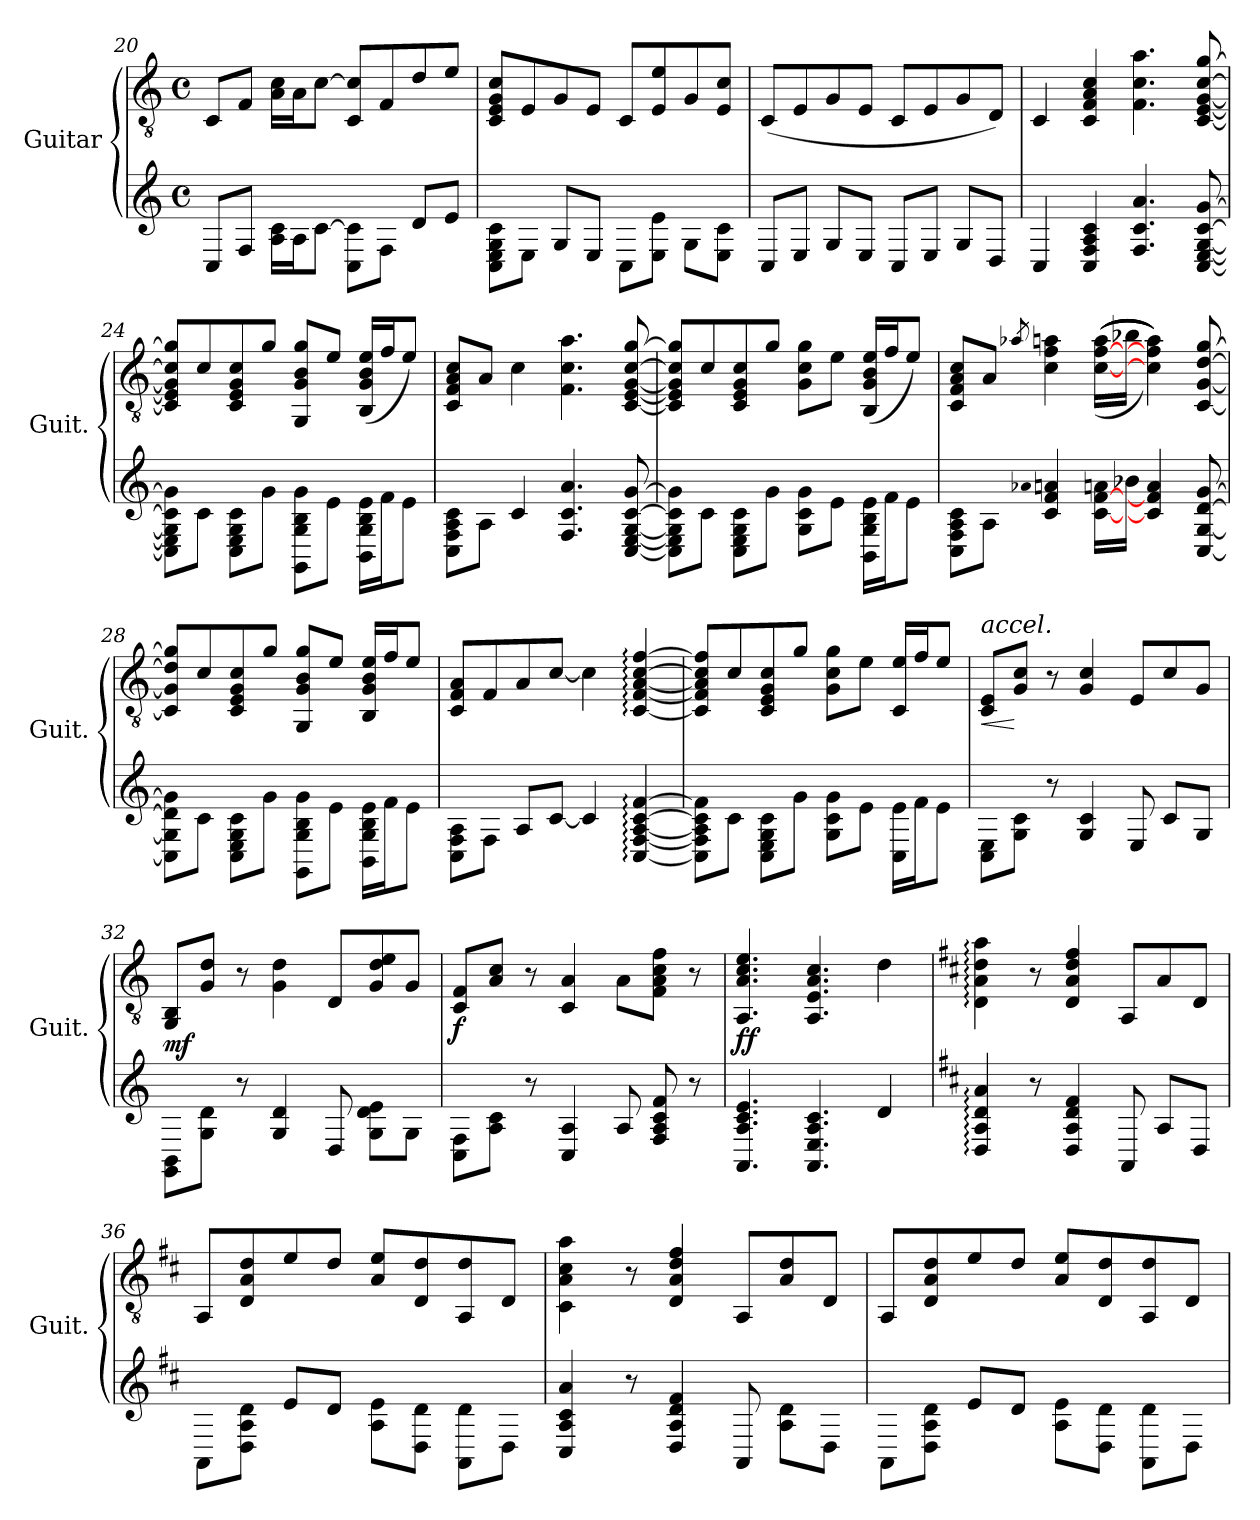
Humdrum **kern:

**kern	**kern	**dynam
*part1	*part1	*part1
*staff2	*staff1	*staff1/2
*I"Guitar	*	*
*I'Guit.	*	*
!!LO:PB:g=z
*	*clefGv2	*
*k[]	*k[]	*
*M4/4	*M4/4	*
*met(c)	*met(c)	*
=20	=20	=20
8CL	8C/L	.
8FJ	8F/J	.
16A\ 16c\LL	16A\ 16c\LL	.
16AJ	16A\J	.
[8cJ	[8c\J	.
8C\ 8c]\L	8C/ 8c/]L	.
8FJ	8F/	.
8dL	8d/	.
8eJ	8e/J	.
=21	=21	=21
8C\ 8E\ 8G\ 8c\L	8C/ 8E/ 8G/ 8c/L	.
8EJ	8E/	.
8GL	8G/	.
8EJ	8E/J	.
8CL	8C/L	.
8E\ 8e\J	8E/ 8e/	.
8GL	8G/	.
8E\ 8c\J	8E/ 8c/J	.
=22	=22	=22
8CL	(<8C/L	.
8EJ	8E/	.
8GL	8G/	.
8EJ	8E/J	.
8CL	8C/L	.
8EJ	8E/	.
8GL	8G/	.
8DJ	8D/J)	.
=23	=23	=23
4C	4C/	.
4C 4F 4A 4c	4C/ 4F/ 4A/ 4c/	.
4.F 4.c 4.a	4.F\ 4.c\ 4.a\	.
[8C [8E [8G [8c [8g	[8C/ [8E/ [8G/ [8c/ [8g/	.
=24	=24	=24
8C]\ 8E]\ 8G]\ 8c]\ 8g]\L	8C/] 8E/] 8G/] 8c/] 8g/]L	.
8cJ	8c/	.
8C\ 8E\ 8G\ 8c\L	8C/ 8E/ 8G/ 8c/	.
8gJ	8g/J	.
8GG\ 8G\ 8B\ 8g\L	8GG/ 8G/ 8B/ 8g/L	.
8eJ	8e/J	.
16BB\ 16G\ 16B\ 16e\LL	(<16BB/ 16G/ 16B/ 16e/LL	.
16fJ	16f/J	.
8eJ	8e/J)	.
!!LO:LB:g=z
=25	=25	=25
8C\ 8F\ 8A\ 8c\L	8C/ 8F/ 8A/ 8c/L	.
8AJ	8A/J	.
4c	4c\	.
4.F 4.c 4.a	4.F\ 4.c\ 4.a\	.
[8C [8E [8G [8c [8g	[8C/ [8E/ [8G/ [8c/ [8g/	.
=26	=26	=26
8C]\ 8E]\ 8G]\ 8c]\ 8g]\L	8C/] 8E/] 8G/] 8c/] 8g/]L	.
8cJ	8c/	.
8C\ 8E\ 8G\ 8c\L	8C/ 8E/ 8G/ 8c/	.
8gJ	8g/J	.
8G\ 8c\ 8g\L	8G\ 8c\ 8g\L	.
8eJ	8e\J	.
16BB\ 16G\ 16B\ 16e\LL	(<16BB/ 16G/ 16B/ 16e/LL	.
16fJ	16f/J	.
8eJ	8e/J)	.
=27	=27	=27
8C\ 8F\ 8A\ 8c\L	8C/ 8F/ 8A/ 8c/L	.
8AJ	8A/J	.
qa-	8qa-X/	.
4c 4f 4a	4c\ 4f\ 4an\	.
[16c\ [16f\ 16an\LL	(<(<(<(<(<(<[16c\ [16f\ 16a\LL	.
16b-JJ	16b-X\JJ	.
4c] 4f] 4a	((((((4c\] 4f\] 4a\))))))	.
[8C [8G [8d [8g	[8C/ [8G/ [8d/ [8g/	.
=28	=28	=28
8C]\ 8G]\ 8d]\ 8g]\L	8C/] 8G/] 8d/] 8g/]L	.
8cJ	8c/	.
8C\ 8E\ 8G\ 8c\L	8C/ 8E/ 8G/ 8c/	.
8gJ	8g/J	.
8GG\ 8G\ 8B\ 8g\L	8GG/ 8G/ 8B/ 8g/L	.
8eJ	8e/J	.
16BB\ 16G\ 16B\ 16e\LL	16BB/ 16G/ 16B/ 16e/LL	.
16fJ	16f/J	.
8eJ	8e/J	.
!!LO:LB:g=z
=29	=29	=29
8C\ 8F\ 8A\L	8C/ 8F/ 8A/L	.
8FJ	8F/	.
8AL	8A/	.
[8cJ	[8c/J	.
4c]	4c\]	.
[4C: [4F: [4A: [4c: [4f:	[4C/: [4F/: [4A/: [4c/: [4f/:	.
=30	=30	=30
8C]\ 8F]\ 8A]\ 8c]\ 8f]\L	8C/] 8F/] 8A/] 8c/] 8f/]L	.
8cJ	8c/	.
8C\ 8E\ 8G\ 8c\L	8C/ 8E/ 8G/ 8c/	.
8gJ	8g/J	.
8G\ 8c\ 8g\L	8G\ 8c\ 8g\L	.
8eJ	8e\J	.
16C\ 16e\LL	16C/ 16e/LL	.
16fJ	16f/J	.
8eJ	8e/J	.
=31	=31	=31
!	!LO:TX:a:i:t=accel.	!
!	!	!LO:HP:b
8C\ 8E\L	8C/ 8E/L	<
8G\ 8c\J	8G/ 8c/J	[
8r	8r	.
4G 4c	4G/ 4c/	.
8E	8E/L	.
8cL	8c/	.
8GJ	8G/J	.
=32	=32	=32
!	!	!LO:DY:b
8GG\ 8BB\L	8GG/ 8BB/L	mf
8G\ 8d\J	8G/ 8d/J	.
8r	8r	.
4G 4d	4G\ 4d\	.
8D	8D/L	.
8G\ 8d\ 8e\L	8G/ 8d/ 8e/	.
8GJ	8G/J	.
=33	=33	=33
!	!	!LO:DY:b
8C\ 8F\L	8C/ 8F/L	f
8A\ 8c\J	8A/ 8c/J	.
8r	8r	.
4C 4A	4C/ 4A/	.
8A	8A\L	.
8F 8A 8c 8f	8F\ 8A\ 8c\ 8f\J	.
8r	8r	.
!!LO:LB:g=z
=34	=34	=34
!	!	!LO:DY:b
4.AA 4.A 4.c 4.e	4.AA/ 4.A/ 4.c/ 4.e/	ff
4.AA 4.E 4.A 4.c	4.AA/ 4.E/ 4.A/ 4.c/	.
4d	4d\	.
=35	=35	=35
*k[f#c#]	*k[f#c#]	*
*	*MM100	*
4D: 4A: 4d: 4a:	4D\: 4A\: 4d\: 4a\:	.
8r	8r	.
4D 4A 4d 4f#	4D/ 4A/ 4d/ 4f#/	.
8AA	8AA/L	.
8AL	8A/	.
8DJ	8D/J	.
=36	=36	=36
8AAL	8AA/L	.
8D\ 8A\ 8d\J	8D/ 8A/ 8d/	.
8eL	8e/	.
8dJ	8d/J	.
8A\ 8e\L	8A/ 8e/L	.
8D\ 8d\J	8D/ 8d/	.
8AA\ 8d\L	8AA/ 8d/	.
8DJ	8D/J	.
=37	=37	=37
4C# 4A 4c# 4a	4C#\ 4A\ 4c#\ 4a\	.
8r	8r	.
4D 4A 4d 4f#	4D/ 4A/ 4d/ 4f#/	.
8AA	8AA/L	.
8A\ 8d\L	8A/ 8d/	.
8DJ	8D/J	.
=38	=38	=38
8AAL	8AA/L	.
8D\ 8A\ 8d\J	8D/ 8A/ 8d/	.
8eL	8e/	.
8dJ	8d/J	.
8A\ 8e\L	8A/ 8e/L	.
8D\ 8d\J	8D/ 8d/	.
8AA\ 8d\L	8AA/ 8d/	.
8DJ	8D/J	.
=	=	=
*-	*-	*-
